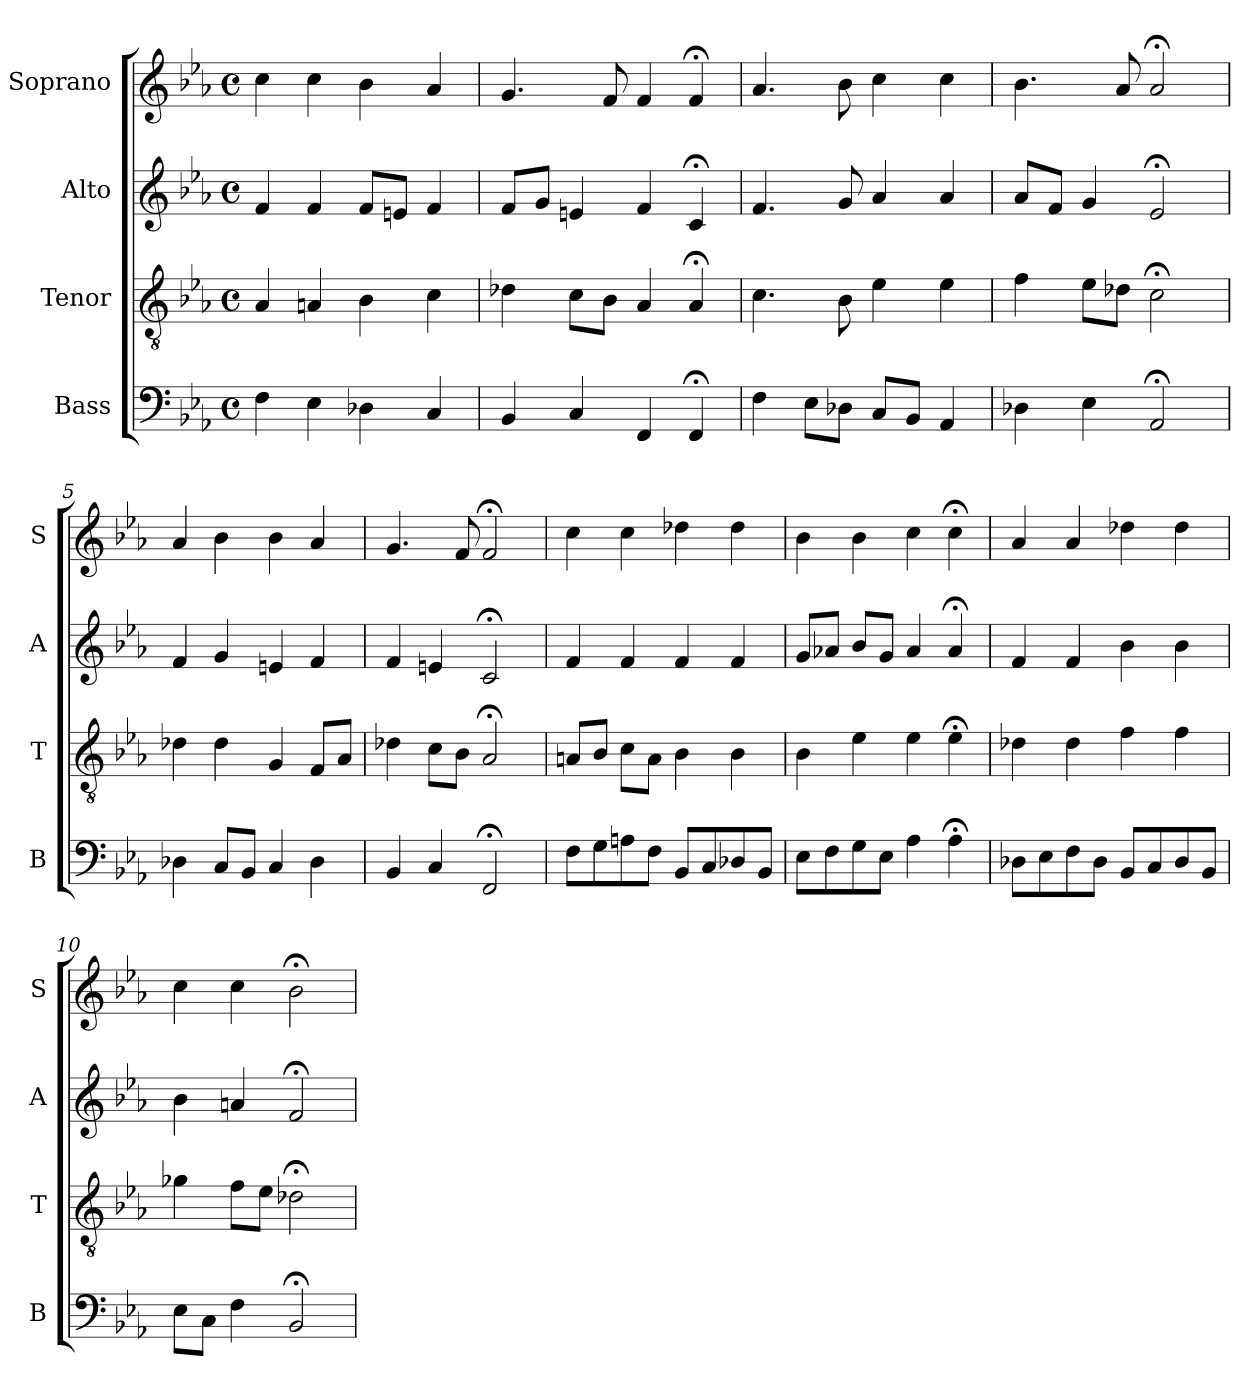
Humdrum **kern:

**kern	**kern	**kern	**kern
*part4	*part3	*part2	*part1
*staff4	*staff3	*staff2	*staff1
*I"Bass	*I"Tenor	*I"Alto	*I"Soprano
*I'B	*I'T	*I'A	*I'S
*clefF4	*clefGv2	*clefG2	*clefG2
*k[b-e-a-]	*k[b-e-a-]	*k[b-e-a-]	*k[b-e-a-]
*F:dor	*F:dor	*F:dor	*F:dor
*M4/4	*M4/4	*M4/4	*M4/4
*met(c)	*met(c)	*met(c)	*met(c)
*MM100	*MM100	*MM100	*MM100
=1	=1	=1	=1
4F	4A-	4f	4cc
4E-	4An	4f	4cc
4D-X	4B-	8fL	4b-
.	.	8enJ	.
4C	4c	4f	4a-
=2	=2	=2	=2
4BB-	4d-X	8fL	4.g
.	.	8gJ	.
4C	8cL	4en	.
.	8B-J	.	8f
4FF	4A-	4f	4f
4FF;<	4A-;<	4c;<	4f;<
=3	=3	=3	=3
4F	4.c	4.f	4.a-
8E-L	.	.	.
8D-XJ	8B-	8g	8b-
8CL	4e-	4a-	4cc
8BB-J	.	.	.
4AA-	4e-	4a-	4cc
=4	=4	=4	=4
4D-X	4f	8a-L	4.b-
.	.	8fJ	.
4E-	8e-L	4g	.
.	8d-XJ	.	8a-
2AA-;<	2c;<	2e-;<	2a-;<
=5	=5	=5	=5
4D-X	4d-X	4f	4a-
8CL	4d-	4g	4b-
8BB-J	.	.	.
4C	4G	4en	4b-
4D-	8FL	4f	4a-
.	8A-J	.	.
=6	=6	=6	=6
4BB-	4d-X	4f	4.g
4C	8cL	4en	.
.	8B-J	.	8fi
2FF;<	2A-;<	2c;<i	2f;<i
=7	=7	=7	=7
8FL	8AnL	4fi	4cci
8G	8B-J	.	.
8An	8cL	4f	4cc
8FJ	8AJ	.	.
8BB-L	4B-	4f	4dd-X
8C	.	.	.
8D-X	4B-	4f	4dd-
8BB-J	.	.	.
=8	=8	=8	=8
8E-L	4B-	8gL	4b-
8F	.	8a-XJ	.
8G	4e-	8b-L	4b-
8E-J	.	8gJ	.
4A-	4e-	4a-	4cc
4A-;<	4e-;<	4a-;<	4cc;<
=9	=9	=9	=9
8D-XL	4d-X	4f	4a-
8E-	.	.	.
8F	4d-	4f	4a-
8D-J	.	.	.
8BB-L	4f	4b-	4dd-X
8C	.	.	.
8D-	4f	4b-	4dd-
8BB-J	.	.	.
=10	=10	=10	=10
8E-L	4g-X	4b-	4cc
8CJ	.	.	.
4F	8fL	4an	4cc
.	8e-J	.	.
2BB-;<	2d-X;<	2f;<	2b-;<
=	=	=	=
*-	*-	*-	*-
